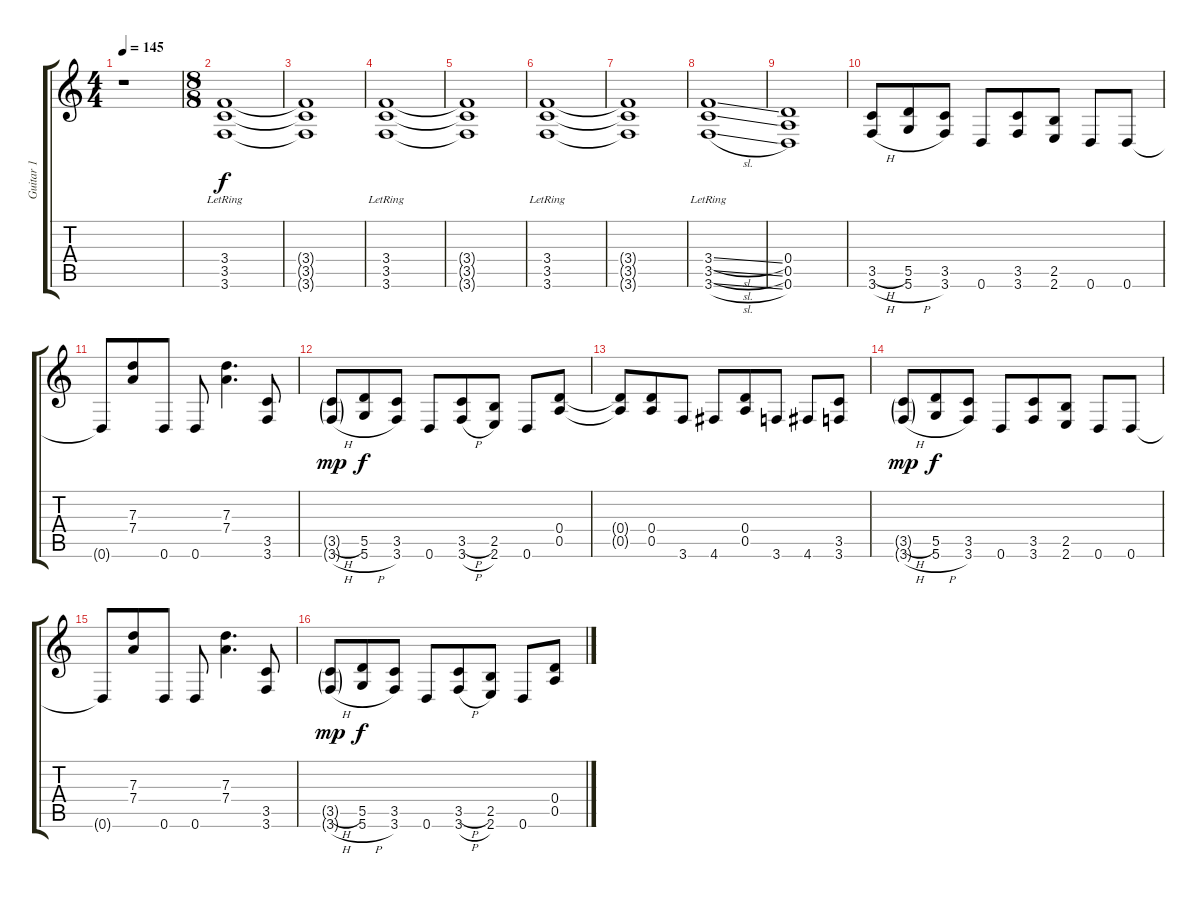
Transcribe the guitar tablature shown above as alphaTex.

\track ("Guitar 1" "Guitar 1") {instrument overdrivenguitar}
\staff {score tabs}
\tuning (E4 B3 G3 D3 A2 D2) {hide}
\ts (4 4)
\tempo 145
\clef g2
\ks c
r.1{dy f instrument overdrivenguitar} |
\ts (8 8)
(3.4{lr} 3.5{lr} 3.6{lr}).1 |
(3.4{t} 3.5{t} 3.6{t}).1 |
(3.4{lr} 3.5{lr} 3.6{lr}).1 |
(3.4{t} 3.5{t} 3.6{t}).1 |
(3.4{lr} 3.5{lr} 3.6).1 |
(3.4{t} 3.5{t} 3.6{t}).1 |
(3.4{sl lr} 3.5{sl lr} 3.6{sl lr}).1 |
(0.4 0.5 0.6).1 |
(3.5{h} 3.6{h}).8 (5.5 5.6{h}).8 (3.5 3.6).8 0.6.8 (3.5 3.6).8 (2.5 2.6).8 0.6.8 0.6.8 |
0.6{t}.8 (7.3 7.4).8 0.6.8 0.6.8 (7.3 7.4).4{d} (3.5 3.6).8 |
(3.5{h g} 3.6{h g}).8{dy mp} (5.5 5.6{h}).8{dy f} (3.5 3.6).8 0.6.8 (3.5{h} 3.6{h}).8 (2.5 2.6).8 0.6.8 (0.4 0.5).8 |
(0.4{t} 0.5{t}).8 (0.4 0.5).8 3.6.8 4.6.8 (0.4 0.5).8 3.6.8 4.6.8 (3.5 3.6).8 |
(3.5{h g} 3.6{h g}).8{dy mp} (5.5 5.6{h}).8{dy f} (3.5 3.6).8 0.6.8 (3.5 3.6).8 (2.5 2.6).8 0.6.8 0.6.8 |
0.6{t}.8 (7.3 7.4).8 0.6.8 0.6.8 (7.3 7.4).4{d} (3.5 3.6).8 |
(3.5{h g} 3.6{h g}).8{dy mp} (5.5 5.6{h}).8{dy f} (3.5 3.6).8 0.6.8 (3.5{h} 3.6{h}).8 (2.5 2.6).8 0.6.8 (0.4 0.5).8
